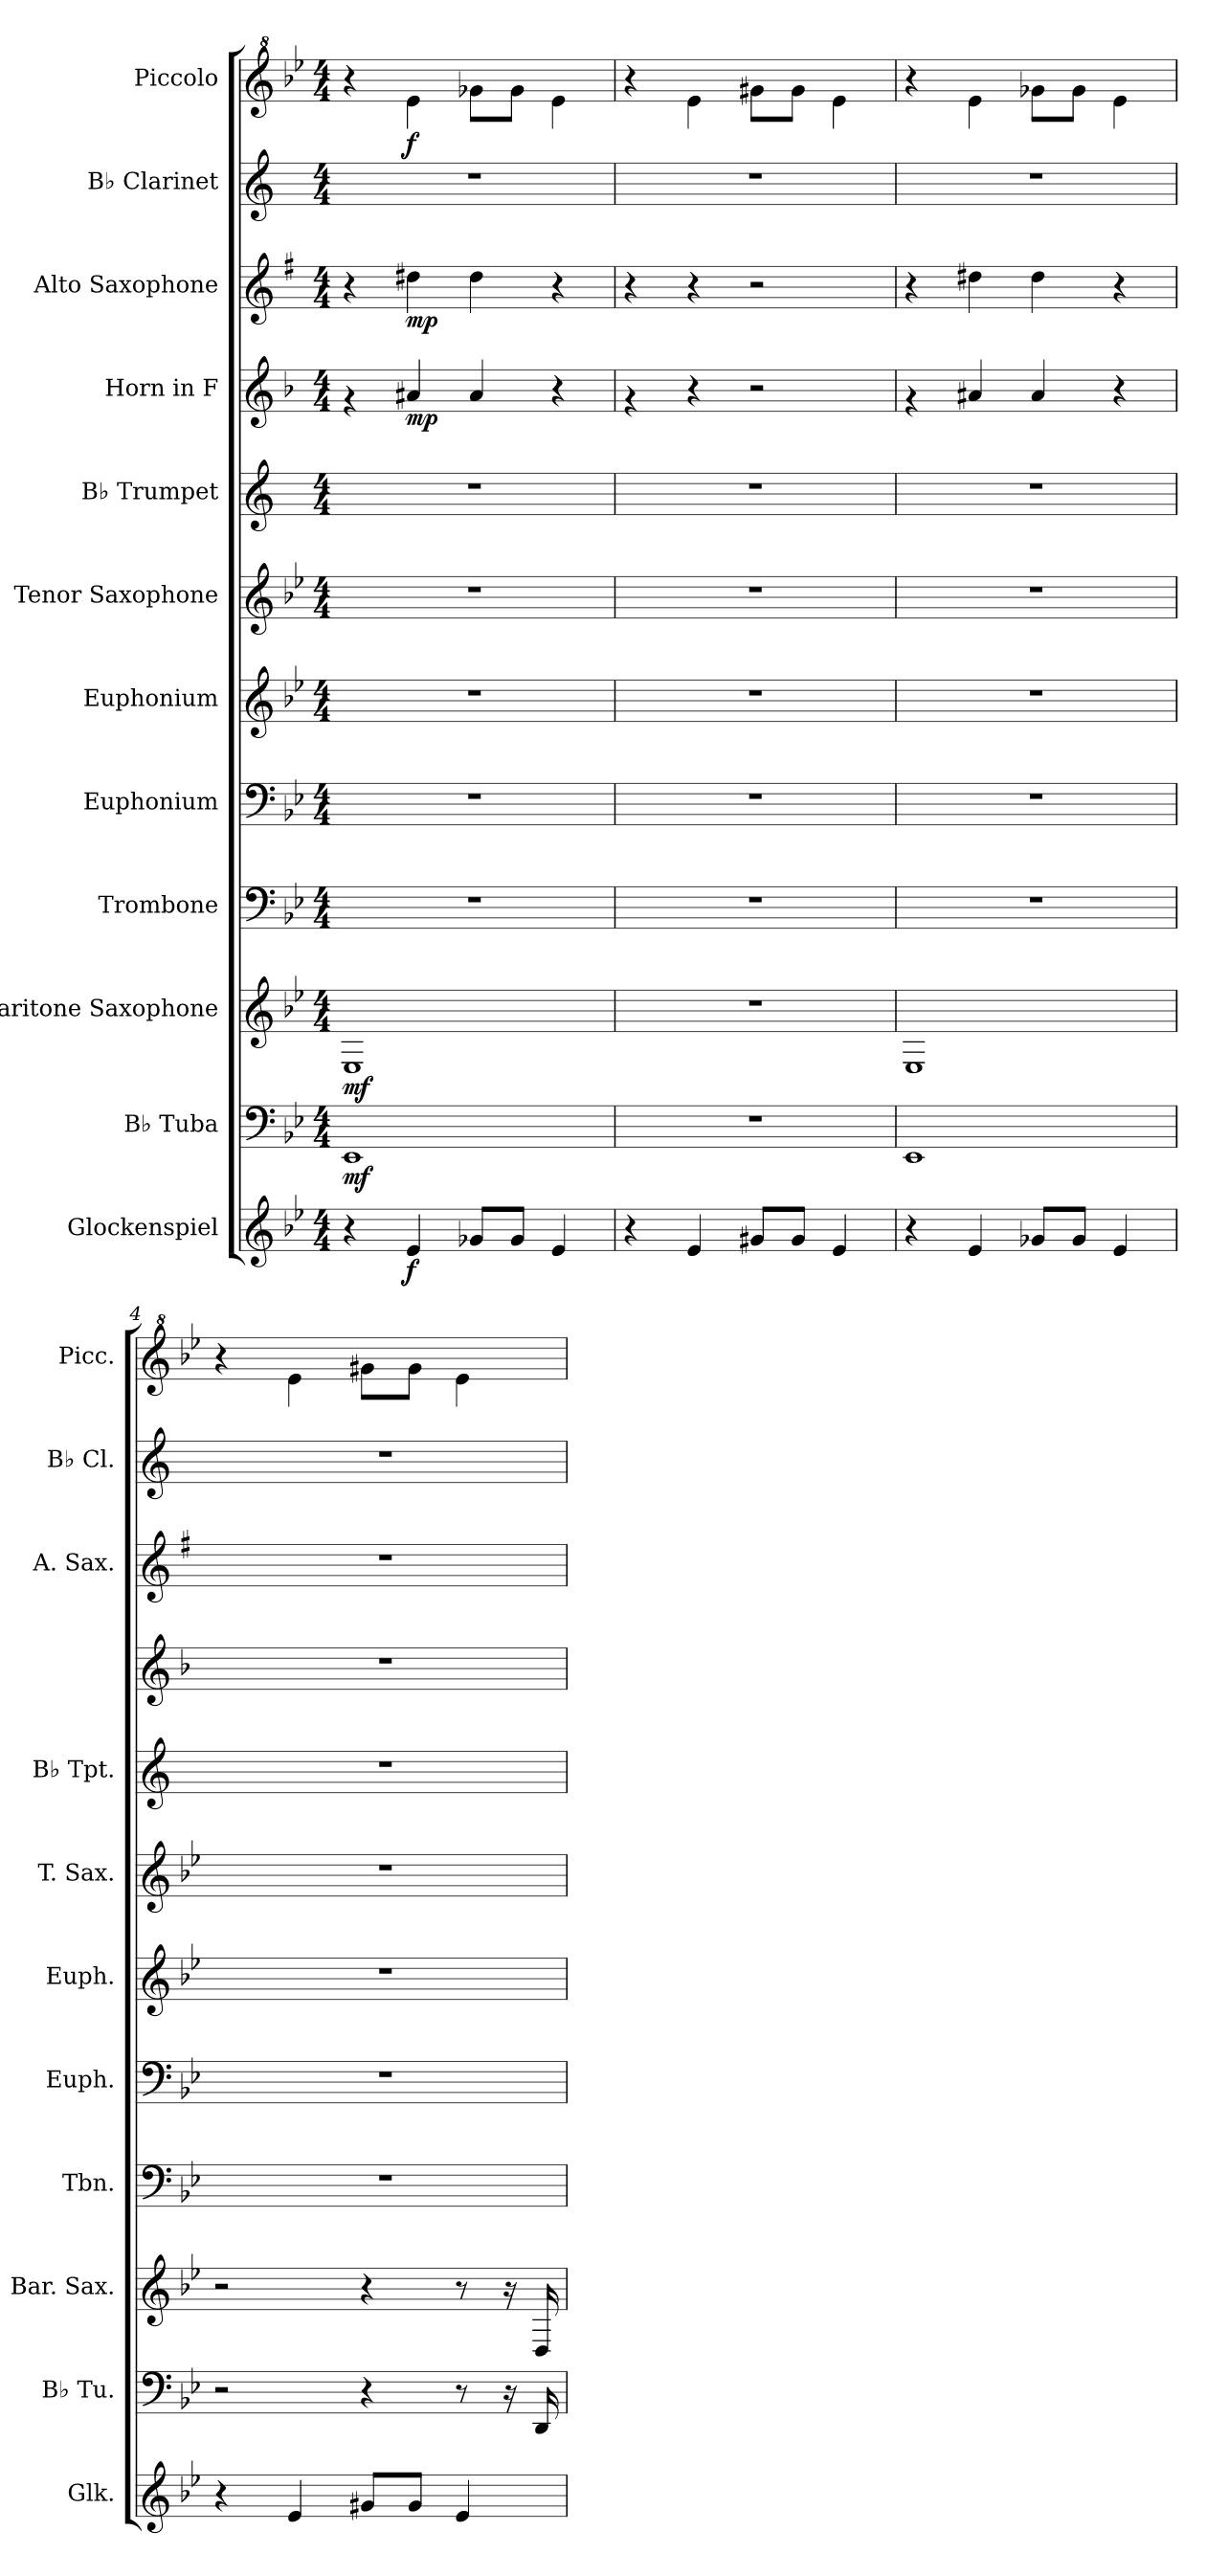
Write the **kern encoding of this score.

**kern	**dynam	**kern	**dynam	**kern	**dynam	**kern	**kern	**kern	**kern	**kern	**kern	**dynam	**kern	**dynam	**kern	**kern	**dynam
*part12	*part12	*part11	*part11	*part10	*part10	*part9	*part8	*part7	*part6	*part5	*part4	*part4	*part3	*part3	*part2	*part1	*part1
*staff12	*staff12	*staff11	*staff11	*staff10	*staff10	*staff9	*staff8	*staff7	*staff6	*staff5	*staff4	*staff4	*staff3	*staff3	*staff2	*staff1	*staff1
*I"Glockenspiel	*	*I"B♭ Tuba	*	*I"Baritone Saxophone	*	*I"Trombone	*I"Euphonium	*I"Euphonium	*I"Tenor Saxophone	*I"B♭ Trumpet	*I"Horn in F	*	*I"Alto Saxophone	*	*I"B♭ Clarinet	*I"Piccolo	*
*I'Glk.	*	*I'B♭ Tu.	*	*I'Bar. Sax.	*	*I'Tbn.	*I'Euph.	*I'Euph.	*I'T. Sax.	*I'B♭ Tpt.	*	*	*I'A. Sax.	*	*I'B♭ Cl.	*I'Picc.	*
*clefG2	*	*clefF4	*	*clefG2	*	*clefF4	*clefF4	*clefG2	*clefG2	*clefG2	*clefG2	*	*clefG2	*	*clefG2	*clefG^2	*
*ITrd-14c-24	*	*	*	*ITrd12c21	*	*	*	*ITrd8c14	*ITrd8c14	*ITrd1c2	*ITrd4c7	*	*ITrd5c9	*	*ITrd1c2	*ITrd-7c-12	*
*k[b-e-]	*	*k[b-e-]	*	*k[b-e-]	*	*k[b-e-]	*k[b-e-]	*k[b-e-]	*k[b-e-]	*k[b-e-]	*k[b-e-]	*	*k[b-e-]	*	*k[b-e-]	*k[b-e-]	*
*M4/4	*	*M4/4	*	*M4/4	*	*M4/4	*M4/4	*M4/4	*M4/4	*M4/4	*M4/4	*	*M4/4	*	*M4/4	*M4/4	*
=1	=1	=1	=1	=1	=1	=1	=1	=1	=1	=1	=1	=1	=1	=1	=1	=1	=1
!	!	!	!LO:DY:b	!	!LO:DY:b	!	!	!	!	!	!	!	!	!	!	!	!
4r	.	1EE-	mf	1EE-	mf	1r	1r	1r	1r	1r	4rg	.	4r	.	1r	4r	.
!	!LO:DY:b	!	!	!	!	!	!	!	!	!	!	!LO:DY:b	!	!LO:DY:b	!	!	!LO:DY:b
4eee-/	f	.	.	.	.	.	.	.	.	.	4d#X/	mp	4f#X\	mp	.	4eee-\	f
8ggg-X/L	.	.	.	.	.	.	.	.	.	.	4d#/	.	4f#\	.	.	8ggg-X\L	.
8ggg-/J	.	.	.	.	.	.	.	.	.	.	.	.	.	.	.	8ggg-\J	.
4eee-/	.	.	.	.	.	.	.	.	.	.	4r	.	4r	.	.	4eee-\	.
=2	=2	=2	=2	=2	=2	=2	=2	=2	=2	=2	=2	=2	=2	=2	=2	=2	=2
4r	.	1r	.	1r	.	1r	1r	1r	1r	1r	4rg	.	4r	.	1r	4r	.
4eee-/	.	.	.	.	.	.	.	.	.	.	4r	.	4r	.	.	4eee-\	.
8ggg#X/L	.	.	.	.	.	.	.	.	.	.	2r	.	2r	.	.	8ggg#X\L	.
8ggg#/J	.	.	.	.	.	.	.	.	.	.	.	.	.	.	.	8ggg#\J	.
4eee-/	.	.	.	.	.	.	.	.	.	.	.	.	.	.	.	4eee-\	.
=3	=3	=3	=3	=3	=3	=3	=3	=3	=3	=3	=3	=3	=3	=3	=3	=3	=3
4r	.	1EE-	.	1EE-	.	1r	1r	1r	1r	1r	4rg	.	4r	.	1r	4r	.
4eee-/	.	.	.	.	.	.	.	.	.	.	4d#X/	.	4f#X\	.	.	4eee-\	.
8ggg-X/L	.	.	.	.	.	.	.	.	.	.	4d#/	.	4f#\	.	.	8ggg-X\L	.
8ggg-/J	.	.	.	.	.	.	.	.	.	.	.	.	.	.	.	8ggg-\J	.
4eee-/	.	.	.	.	.	.	.	.	.	.	4r	.	4r	.	.	4eee-\	.
=4	=4	=4	=4	=4	=4	=4	=4	=4	=4	=4	=4	=4	=4	=4	=4	=4	=4
4r	.	2r	.	2r	.	1r	1r	1r	1r	1r	1r	.	1r	.	1r	4r	.
4eee-/	.	.	.	.	.	.	.	.	.	.	.	.	.	.	.	4eee-\	.
8ggg#X/L	.	4r	.	4r	.	.	.	.	.	.	.	.	.	.	.	8ggg#X\L	.
8ggg#/J	.	.	.	.	.	.	.	.	.	.	.	.	.	.	.	8ggg#\J	.
4eee-/	.	8r	.	8r	.	.	.	.	.	.	.	.	.	.	.	4eee-\	.
.	.	16r	.	16r	.	.	.	.	.	.	.	.	.	.	.	.	.
.	.	16DD/	.	16DD/	.	.	.	.	.	.	.	.	.	.	.	.	.
=	=	=	=	=	=	=	=	=	=	=	=	=	=	=	=	=	=
*-	*-	*-	*-	*-	*-	*-	*-	*-	*-	*-	*-	*-	*-	*-	*-	*-	*-
